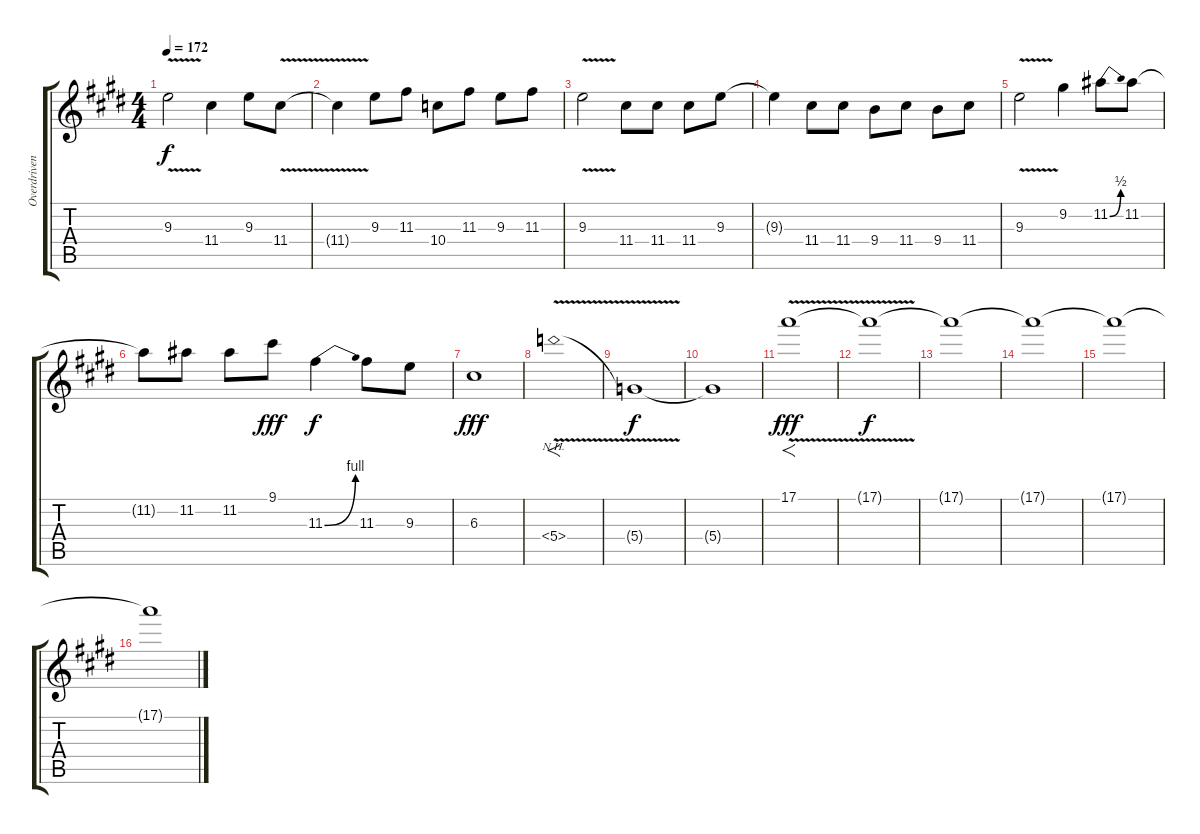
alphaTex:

\track ("Overdriven Guitar 2" "Overdriven") {instrument overdrivenguitar}
\staff {score tabs}
\tuning (E4 B3 G3 D3 A2 E2) {hide}
\ts (4 4)
\tempo 172
\clef g2
\ks e
9.3{v}.2{dy f} 11.4.4 9.3.8 11.4{v}.8 |
11.4{t}.4 9.3.8 11.3.8 10.4.8 11.3.8 9.3.8 11.3.8 |
9.3{v}.2 11.4.8 11.4.8 11.4.8 9.3.8 |
9.3{t}.4 11.4.8 11.4.8 9.4.8 11.4.8 9.4.8 11.4.8 |
9.3{v}.2 9.2.4 11.2{be (bend 0 0 60 2)}.8 11.2.8 |
11.2{t}.8 11.2.8 11.2.8 9.1.8{dy fff} 11.3{be (bend 0 0 60 4)}.4{dy f} 11.3.8 9.3.8 |
6.3.1{dy fff} |
5.4{nh v}.1{f} |
5.4{t}.1{dy f} |
5.4{t}.1 |
17.1{v}.1{f dy fff} |
17.1{t}.1{dy f} |
17.1{t}.1 |
17.1{t}.1 |
17.1{t}.1 |
17.1{t}.1
